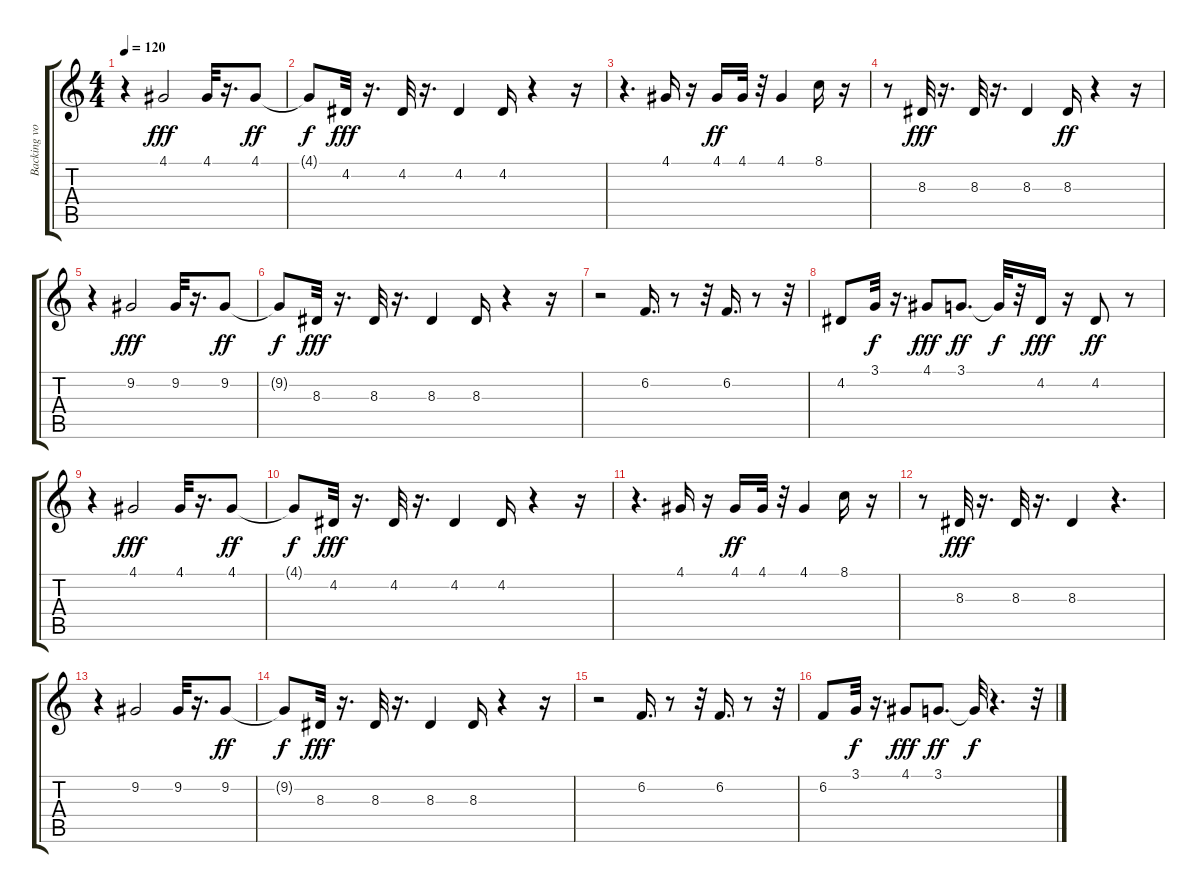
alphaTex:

\track ("Backing vocals" "Backing vo") {instrument altosax}
\staff {score tabs}
\tuning (E4 B3 G3 D3 A2 E2) {hide}
\ts (4 4)
\tempo 120
\clef g2
\ks c
r.4{dy f} 4.1.2{dy fff} 4.1.32 r.16{d} 4.1.8{dy ff} |
4.1{t}.8{dy f} 4.2.32{dy fff} r.16{d} 4.2.32 r.16{d} 4.2.4 4.2.16 r.4 r.16 |
r.4{d} 4.1.16 r.16 4.1.16{dy ff} 4.1.32 r.32 4.1.4 8.1.16 r.16 |
r.8 8.3.32{dy fff} r.16{d} 8.3.32 r.16{d} 8.3.4 8.3.16{dy ff} r.4 r.16 |
r.4 9.2.2{dy fff} 9.2.32 r.16{d} 9.2.8{dy ff} |
9.2{t}.8{dy f} 8.3.32{dy fff} r.16{d} 8.3.32 r.16{d} 8.3.4 8.3.16 r.4 r.16 |
r.2 6.2.16{d} r.8 r.32 6.2.16{d} r.8 r.32 |
4.2.8 3.1.32{dy f} r.16{d} 4.1.8{dy fff} 3.1.8{d dy ff} 3.1{t}.32{dy f} r.32 4.2.16{dy fff} r.16 4.2.8{dy ff} r.8 |
r.4 4.1.2{dy fff} 4.1.32 r.16{d} 4.1.8{dy ff} |
4.1{t}.8{dy f} 4.2.32{dy fff} r.16{d} 4.2.32 r.16{d} 4.2.4 4.2.16 r.4 r.16 |
r.4{d} 4.1.16 r.16 4.1.16{dy ff} 4.1.32 r.32 4.1.4 8.1.16 r.16 |
r.8 8.3.32{dy fff} r.16{d} 8.3.32 r.16{d} 8.3.4 r.4{d} |
r.4 9.2.2 9.2.32 r.16{d} 9.2.8{dy ff} |
9.2{t}.8{dy f} 8.3.32{dy fff} r.16{d} 8.3.32 r.16{d} 8.3.4 8.3.16 r.4 r.16 |
r.2 6.2.16{d} r.8 r.32 6.2.16{d} r.8 r.32 |
6.2.8 3.1.32{dy f} r.16{d} 4.1.8{dy fff} 3.1.8{d dy ff} 3.1{t}.32{dy f} r.4{d} r.32
